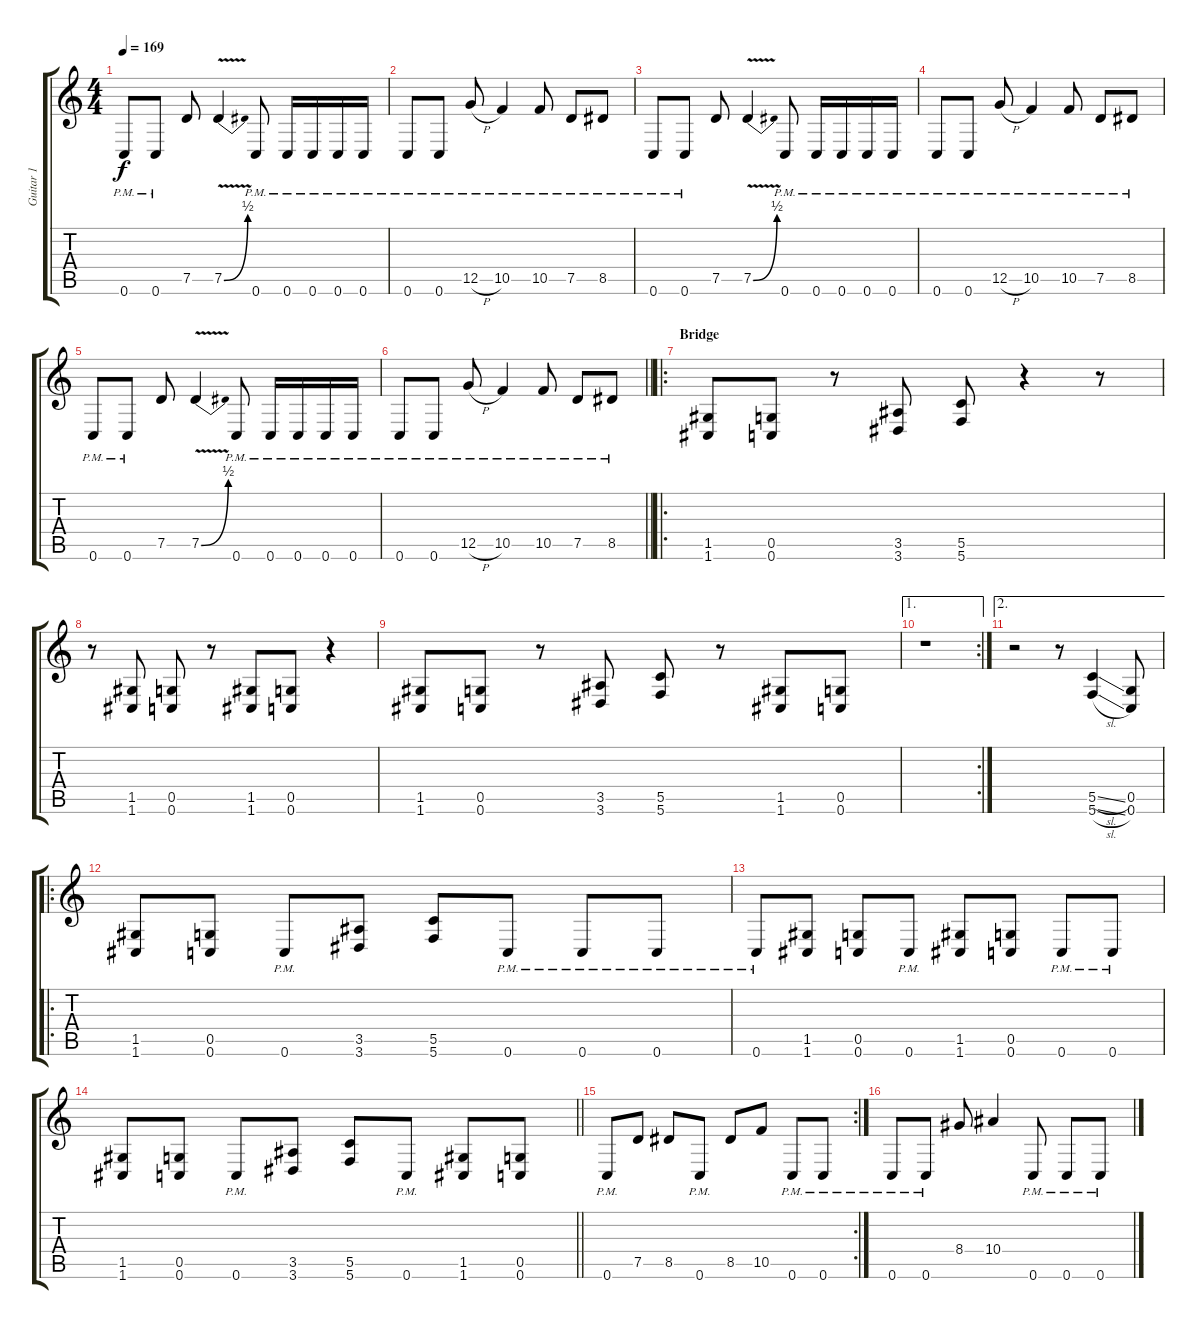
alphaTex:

\track ("Guitar 1" "Guitar 1") {instrument distortionguitar}
\staff {score tabs}
\tuning (D4 A3 F3 C3 G2 C2) {hide}
\ts (4 4)
\tempo 169
\clef g2
\ks c
0.6{pm}.8{dy f} 0.6{pm}.8 7.5.8 7.5{be (bend 0 0 60 2) v}.4 0.6{pm}.8 0.6{pm}.16 0.6{pm}.16 0.6{pm}.16 0.6{pm}.16 |
0.6{pm}.8 0.6{pm}.8 12.5{h pm}.8 10.5{pm}.4 10.5{pm}.8 7.5{pm}.8 8.5{pm}.8 |
0.6{pm}.8 0.6{pm}.8 7.5.8 7.5{be (bend 0 0 60 2) v}.4 0.6{pm}.8 0.6{pm}.16 0.6{pm}.16 0.6{pm}.16 0.6{pm}.16 |
0.6{pm}.8 0.6{pm}.8 12.5{h pm}.8 10.5{pm}.4 10.5{pm}.8 7.5{pm}.8 8.5{pm}.8 |
0.6{pm}.8 0.6{pm}.8 7.5.8 7.5{be (bend 0 0 60 2) v}.4 0.6{pm}.8 0.6{pm}.16 0.6{pm}.16 0.6{pm}.16 0.6{pm}.16 |
\barLineRight lightlight
0.6{pm}.8 0.6{pm}.8 12.5{h pm}.8 10.5{pm}.4 10.5{pm}.8 7.5{pm}.8 8.5{pm}.8 |
\ro
\section ("" "Bridge")
(1.5 1.6).8 (0.5 0.6).8 r.8 (3.5 3.6).8 (5.5 5.6).8 r.4 r.8 |
r.8 (1.5 1.6).8 (0.5 0.6).8 r.8 (1.5 1.6).8 (0.5 0.6).8 r.4 |
(1.5 1.6).8 (0.5 0.6).8 r.8 (3.5 3.6).8 (5.5 5.6).8 r.8 (1.5 1.6).8 (0.5 0.6).8 |
\ae 1
\rc 2
r.1 |
\ae 2
r.2 r.8 (5.5{sl} 5.6{sl}).4 (0.5 0.6).8 |
\ro
(1.5 1.6).8 (0.5 0.6).8 0.6{pm}.8 (3.5 3.6).8 (5.5 5.6).8 0.6{pm}.8 0.6{pm}.8 0.6{pm}.8 |
0.6{pm}.8 (1.5 1.6).8 (0.5 0.6).8 0.6{pm}.8 (1.5 1.6).8 (0.5 0.6).8 0.6{pm}.8 0.6{pm}.8 |
\barLineRight lightlight
(1.5 1.6).8 (0.5 0.6).8 0.6{pm}.8 (3.5 3.6).8 (5.5 5.6).8 0.6{pm}.8 (1.5 1.6).8 (0.5 0.6).8 |
\rc 2
0.6{pm}.8 7.5.8 8.5.8 0.6{pm}.8 8.5.8 10.5.8 0.6{pm}.8 0.6{pm}.8 |
0.6{pm}.8 0.6{pm}.8 8.4.8 10.4.4 0.6{pm}.8 0.6{pm}.8 0.6{pm}.8
